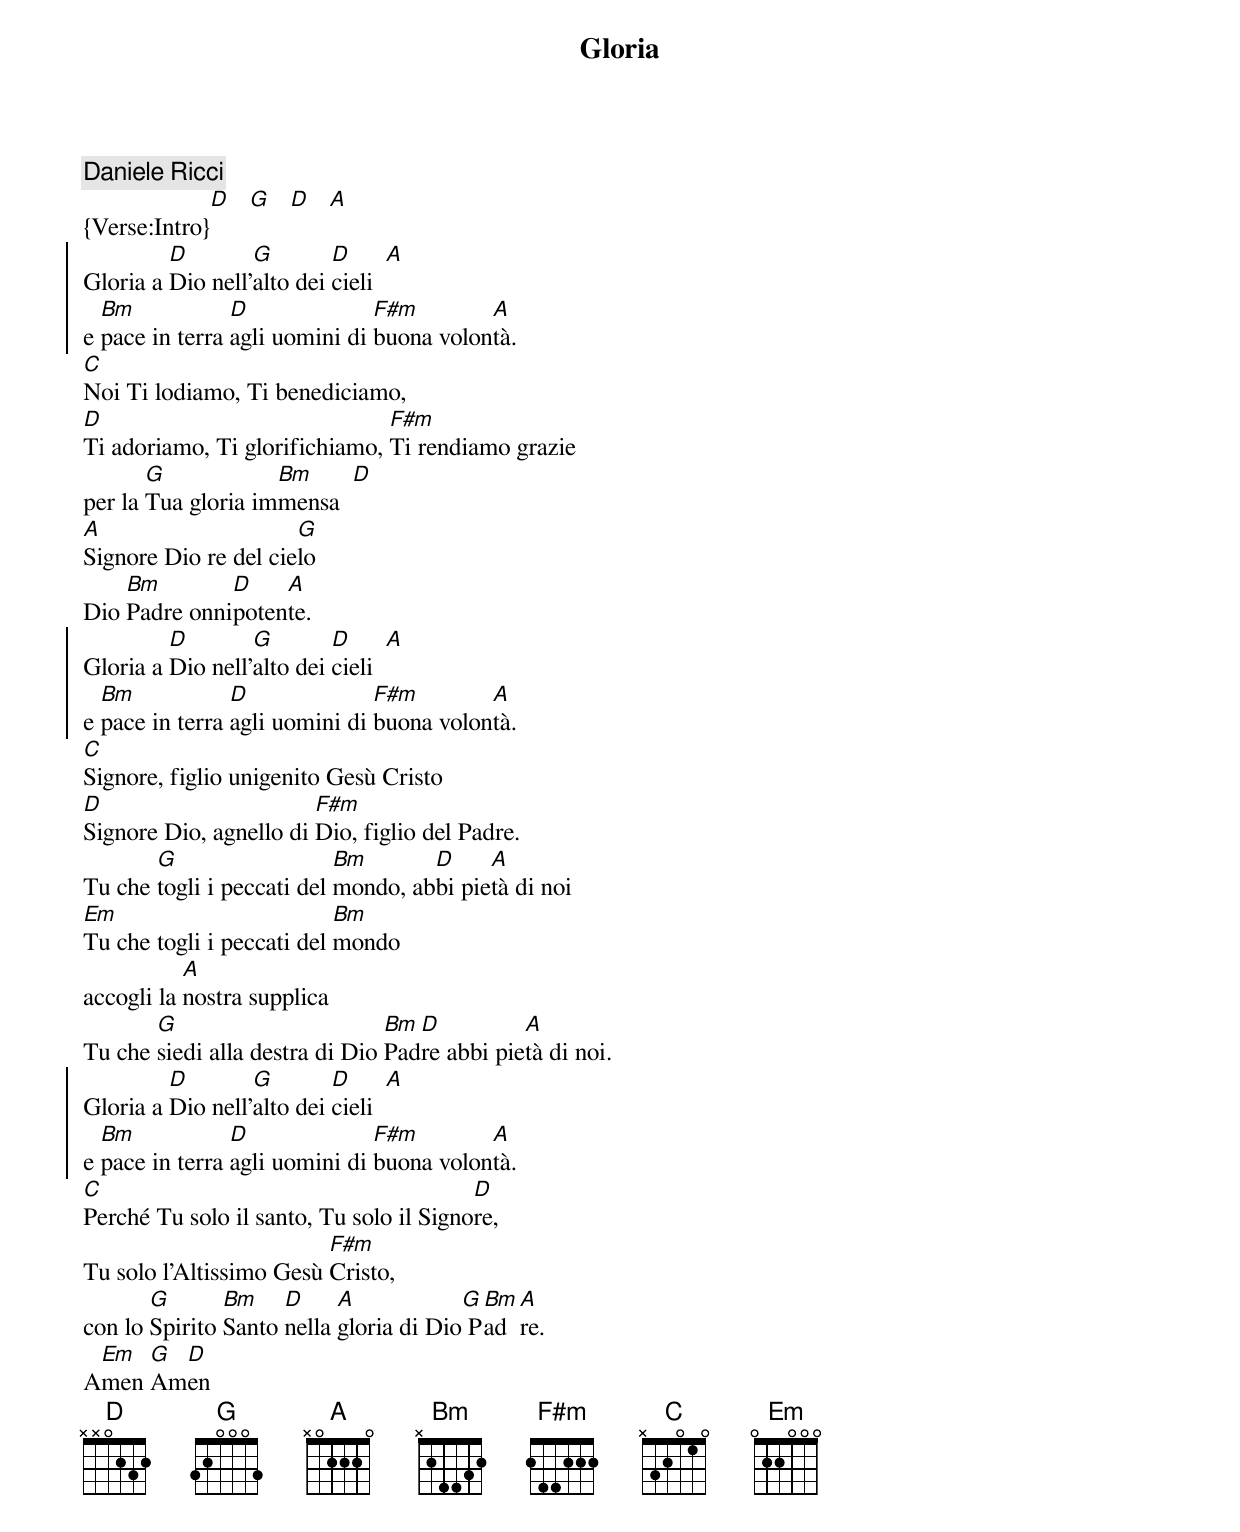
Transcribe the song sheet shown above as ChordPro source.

{title:Gloria}
{c:Daniele Ricci}
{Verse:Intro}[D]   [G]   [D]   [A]
{soc}
Gloria a [D]Dio nell’[G]alto dei [D]cieli  [A]
e [Bm]pace in terra [D]agli uomini di [F#m]buona volon[A]tà.
{eoc}
[C]Noi Ti lodiamo, Ti benediciamo,
[D]Ti adoriamo, Ti glorifichiamo, [F#m]Ti rendiamo grazie
per la [G]Tua gloria im[Bm]mensa  [D]
[A]Signore Dio re del cie[G]lo
Dio [Bm]Padre onni[D]poten[A]te.
{soc}
Gloria a [D]Dio nell’[G]alto dei [D]cieli  [A]
e [Bm]pace in terra [D]agli uomini di [F#m]buona volon[A]tà.
{eoc}
[C]Signore, figlio unigenito Gesù Cristo
[D]Signore Dio, agnello di [F#m]Dio, figlio del Padre.
Tu che [G]togli i peccati del [Bm]mondo, ab[D]bi pie[A]tà di noi
[Em]Tu che togli i peccati del [Bm]mondo
accogli la [A]nostra supplica
Tu che [G]siedi alla destra di Dio [Bm]Pad[D]re abbi pie[A]tà di noi.
{soc}
Gloria a [D]Dio nell’[G]alto dei [D]cieli  [A]
e [Bm]pace in terra [D]agli uomini di [F#m]buona volon[A]tà.
{eoc}
[C]Perché Tu solo il santo, Tu solo il Signo[D]re,
Tu solo l’Altissimo Gesù [F#m]Cristo,
con lo [G]Spirito [Bm]Santo [D]nella [A]gloria di Dio[G] P[Bm]ad[A]re.
A[Em]men [G]Am[D]en
